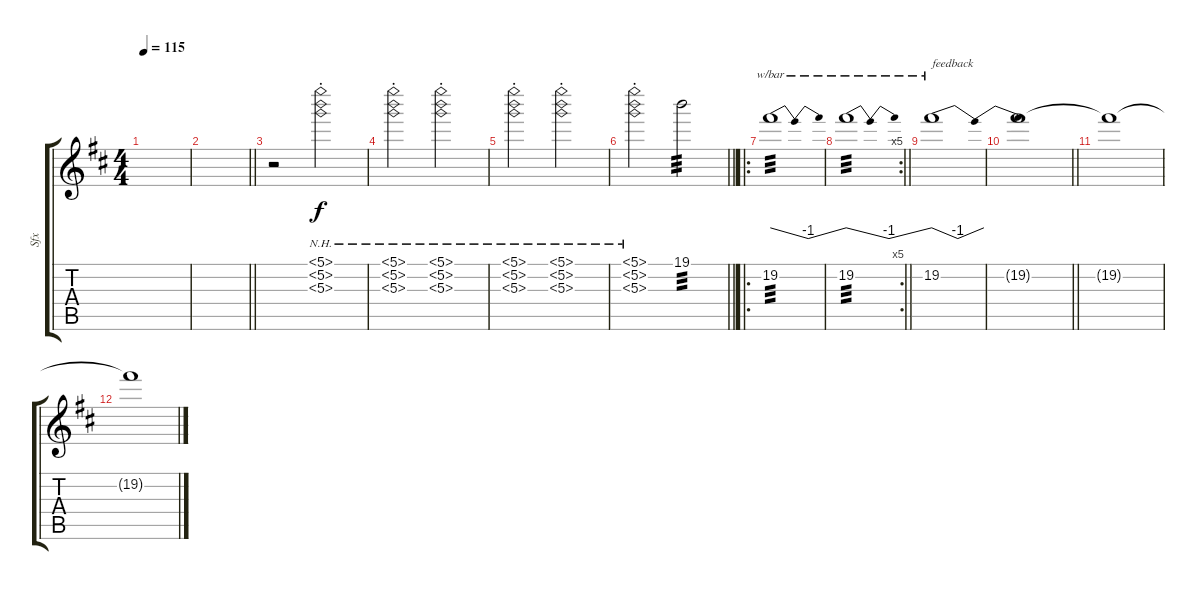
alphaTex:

\track ("Sfx" "Sfx") {instrument overdrivenguitar}
\staff {score tabs}
\tuning (E4 B3 G3 D3 A2 E2) {hide}
\ts (4 4)
\tempo 115
\clef g2
\ks bminor
|
\barLineRight lightlight
|
\section ("" "")
r.2 (5.1{nh st} 5.2{nh st} 5.3{nh st}).2 |
(5.1{nh st} 5.2{nh st} 5.3{nh st}).2 (5.1{nh st} 5.2{nh st} 5.3{nh st}).2 |
(5.1{nh st} 5.2{nh st} 5.3{nh st}).2 (5.1{nh st} 5.2{nh st} 5.3{nh st}).2 |
\barLineRight lightlight
(5.1{nh st} 5.2{nh st} 5.3{nh st}).2 19.1.2{tp 3} |
\ro
\section ("" "")
19.2.1{tbe (dip default 0 0 30 -4 60 0) tp 3} |
\rc 5
\barLineRight lightlight
19.2.1{tbe (dip default 0 0 30 -4 60 0) tp 3} |
\section ("" "")
19.2.1{tbe (dip default 0 0 30 -4 60 0) txt "feedback"} |
\barLineRight lightlight
19.2{t}.1 |
19.2{t}.1{dy f} |
19.2{t}.1
